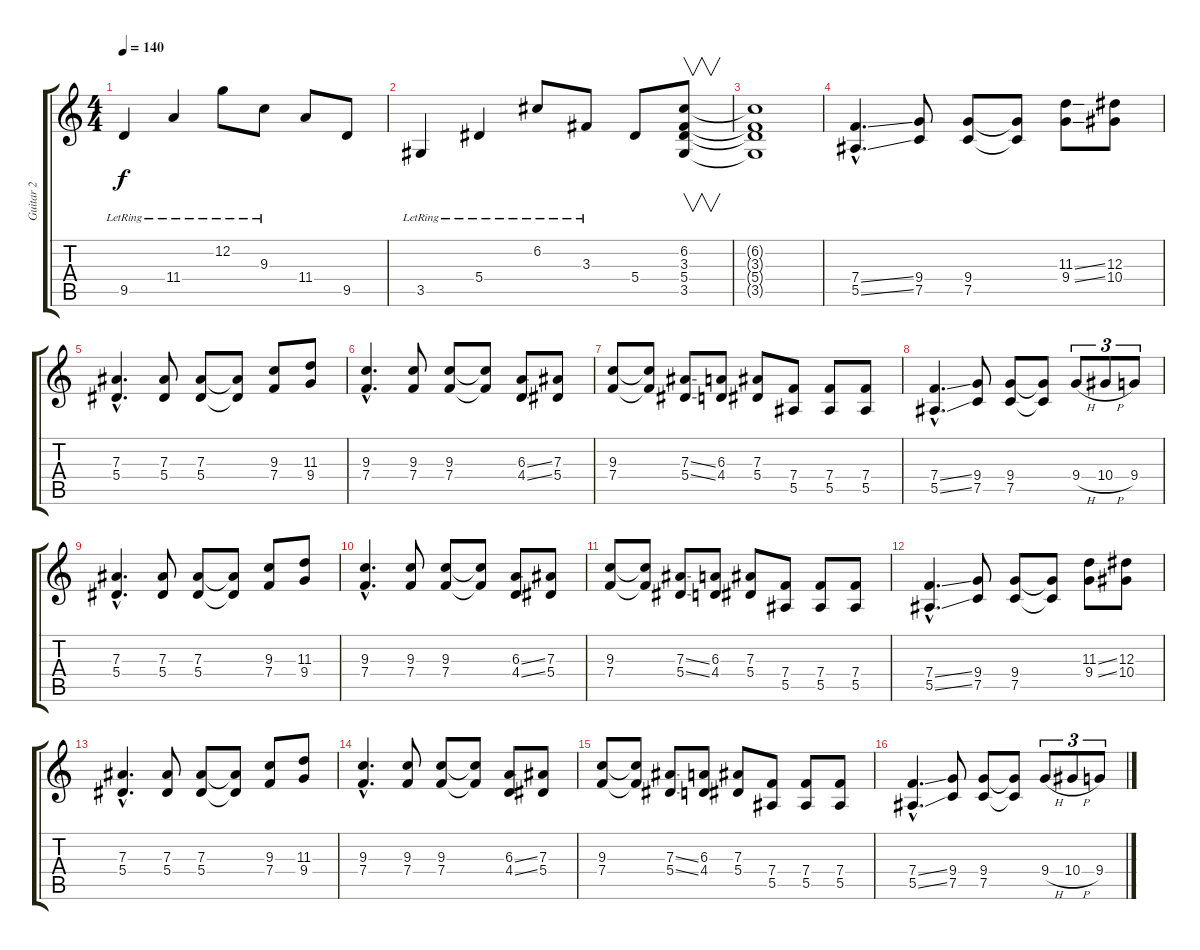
\track ("Guitar 2" "Guitar 2") {instrument distortionguitar}
\staff {score tabs}
\tuning (C4 G3 Eb3 Bb2 F2 C2) {hide}
\ts (4 4)
\tempo 140
\clef g2
\ks c
9.5{lr}.4{dy f} 11.4{lr}.4 12.2{lr}.8 9.3{lr}.8 11.4.8 9.5.8 |
3.5{lr}.4 5.4{lr}.4 6.2{lr}.8 3.3{lr}.8 5.4.8 (6.2 3.3 5.4 3.5).8{v} |
(6.2{t} 3.3{t} 5.4{t} 3.5{t}).1 |
(7.4{ss hac} 5.5{ss hac}).4{d} (9.4 7.5).8 (9.4 7.5).8 (9.4{t} 7.5{t}).8 (11.3{ss} 9.4{ss}).8 (12.3 10.4).8 |
(7.3{hac} 5.4{hac}).4{d} (7.3 5.4).8 (7.3 5.4).8 (7.3{t} 5.4{t}).8 (9.3 7.4).8 (11.3 9.4).8 |
(9.3{hac} 7.4{hac}).4{d} (9.3 7.4).8 (9.3 7.4).8 (9.3{t} 7.4{t}).8 (6.3{ss} 4.4{ss}).8 (7.3 5.4).8 |
(9.3 7.4).8 (9.3{t} 7.4{t}).8 (7.3{ss} 5.4{ss}).8 (6.3 4.4).8 (7.3 5.4).8 (7.4 5.5).8 (7.4 5.5).8 (7.4 5.5).8 |
(7.4{ss hac} 5.5{ss hac}).4{d} (9.4 7.5).8 (9.4 7.5).8 (9.4{t} 7.5{t}).8 9.4{h}.8{tu (3 2)} 10.4{h}.8{tu (3 2)} 9.4.8{tu (3 2)} |
(7.3{hac} 5.4{hac}).4{d} (7.3 5.4).8 (7.3 5.4).8 (7.3{t} 5.4{t}).8 (9.3 7.4).8 (11.3 9.4).8 |
(9.3{hac} 7.4{hac}).4{d} (9.3 7.4).8 (9.3 7.4).8 (9.3{t} 7.4{t}).8 (6.3{ss} 4.4{ss}).8 (7.3 5.4).8 |
(9.3 7.4).8 (9.3{t} 7.4{t}).8 (7.3{ss} 5.4{ss}).8 (6.3 4.4).8 (7.3 5.4).8 (7.4 5.5).8 (7.4 5.5).8 (7.4 5.5).8 |
(7.4{ss hac} 5.5{ss hac}).4{d} (9.4 7.5).8 (9.4 7.5).8 (9.4{t} 7.5{t}).8 (11.3{ss} 9.4{ss}).8 (12.3 10.4).8 |
(7.3{hac} 5.4{hac}).4{d} (7.3 5.4).8 (7.3 5.4).8 (7.3{t} 5.4{t}).8 (9.3 7.4).8 (11.3 9.4).8 |
(9.3{hac} 7.4{hac}).4{d} (9.3 7.4).8 (9.3 7.4).8 (9.3{t} 7.4{t}).8 (6.3{ss} 4.4{ss}).8 (7.3 5.4).8 |
(9.3 7.4).8 (9.3{t} 7.4{t}).8 (7.3{ss} 5.4{ss}).8 (6.3 4.4).8 (7.3 5.4).8 (7.4 5.5).8 (7.4 5.5).8 (7.4 5.5).8 |
(7.4{ss hac} 5.5{ss hac}).4{d} (9.4 7.5).8 (9.4 7.5).8 (9.4{t} 7.5{t}).8 9.4{h}.8{tu (3 2)} 10.4{h}.8{tu (3 2)} 9.4.8{tu (3 2)}
